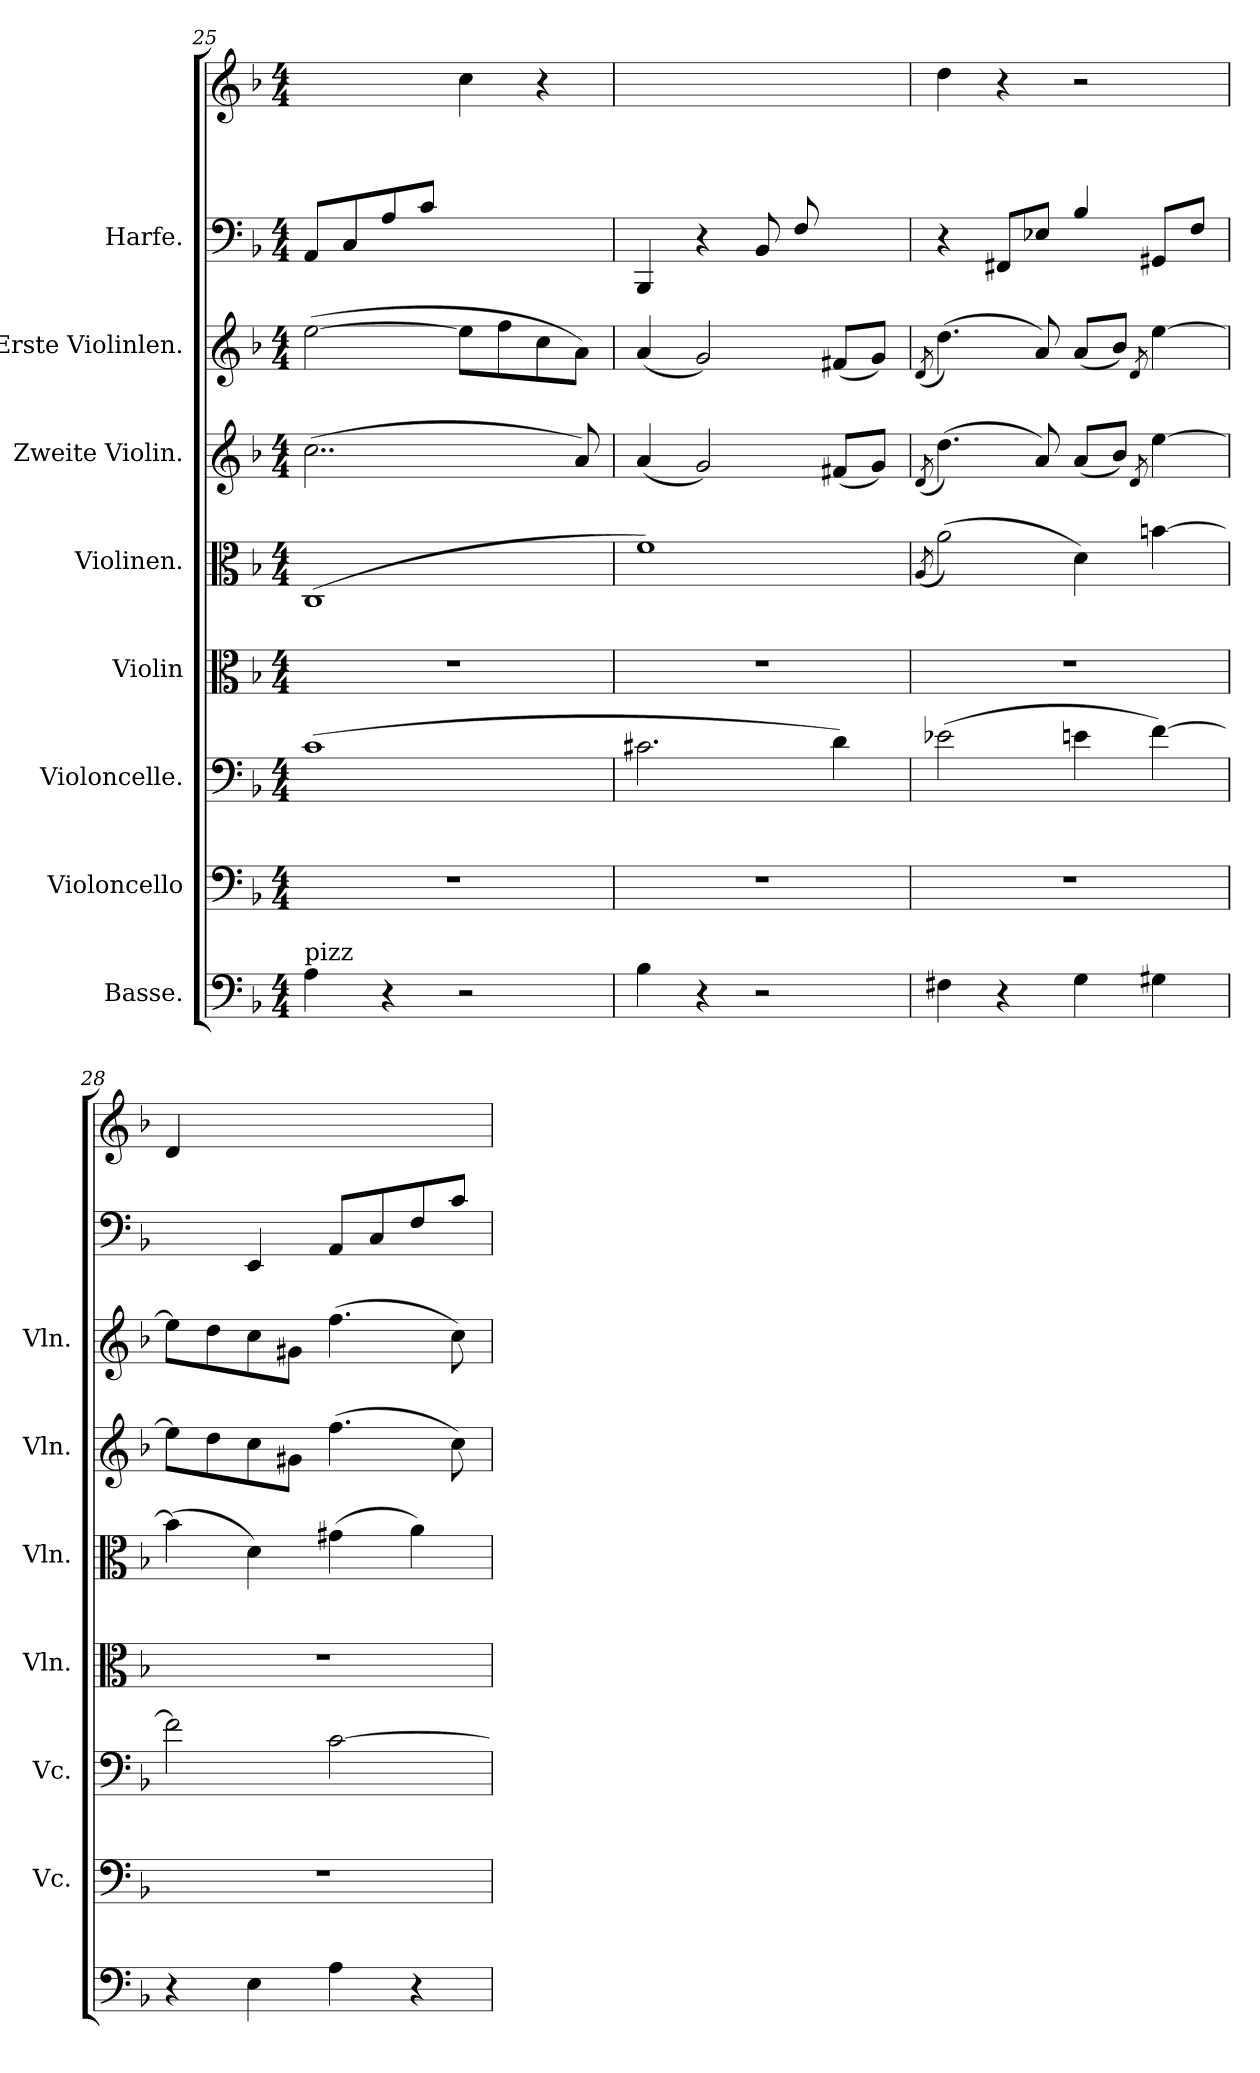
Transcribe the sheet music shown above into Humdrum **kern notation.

**kern	**kern	**kern	**kern	**kern	**kern	**kern	**kern	**kern
*part8	*part7	*part6	*part5	*part4	*part3	*part2	*part1	*part1
*staff9	*staff8	*staff7	*staff6	*staff5	*staff4	*staff3	*staff2	*staff1
*I"Basse.	*I"Violoncello	*I"Violoncelle.	*I"Violin	*I"Violinen.	*I"Zweite Violin.	*I"Erste Violinlen.	*I"Harfe.	*
*	*I'Vc.	*I'Vc.	*I'Vln.	*I'Vln.	*I'Vln.	*I'Vln.	*	*
*clefF4	*clefF4	*clefF4	*clefC3	*clefC3	*clefG2	*clefG2	*clefF4	*clefG2
*ITrd7c12	*	*	*	*	*	*	*	*
*k[b-]	*k[b-]	*k[b-]	*k[b-]	*k[b-]	*k[b-]	*k[b-]	*k[b-]	*k[b-]
*M4/4	*M4/4	*M4/4	*M4/4	*M4/4	*M4/4	*M4/4	*M4/4	*M4/4
=25	=25	=25	=25	=25	=25	=25	=25	=25
!LO:TX:a:t=pizz	!	!	!	!	!	!	!	!
4AA\	1r	(1c	1r	(>1C	(2..cc\	([2ee\	8AA/L	2ryy
.	.	.	.	.	.	.	8C/	.
4r	.	.	.	.	.	.	8A/	.
.	.	.	.	.	.	.	8c/J	.
2r	.	.	.	.	.	8ee\L]	2ryy	4cc\
.	.	.	.	.	.	8ff\	.	.
.	.	.	.	.	.	8cc\	.	4r
.	.	.	.	.	8a/)	8a\J)	.	.
=26	=26	=26	=26	=26	=26	=26	=26	=26
*	*	*	*	*	*	*	*^	*
4BB-\	1r	2.c#X\	1r	1f)	(4a/	(4a/	2ryy	4BBB-/	2ryy
4r	.	.	.	.	2g/)	2g/)	.	4r	.
2r	.	.	.	.	.	.	8BB-/L	2ryy	4ryy
.	.	.	.	.	.	.	8F/	.	.
.	.	4d\)	.	.	(8f#X/L	(8f#X/L	4ryy	.	8d\
.	.	.	.	.	8g/J)	8g/J)	.	.	8g\J
*	*	*	*	*	*	*	*v	*v	*
!!LO:PB:g=z
=27	=27	=27	=27	=27	=27	=27	=27	=27
.	.	.	.	(>8qA/	(>8qd/	(>8qd/	.	.
4FF#X\	1r	(2e-X\	1r	(2a\)	(4.dd\)	(4.dd\)	4r	4dd\
4r	.	.	.	.	.	.	8FF#X/L	4r
.	.	.	.	.	8a/)	8a/)	8E-X/J	.
4GG\	.	4en\	.	4d\)	(8a/L	(8a/L	4B-/	2r
.	.	.	.	.	8b-/J)	8b-/J)	.	.
.	.	.	.	.	8qd/	8qd/	.	.
4GG#X\	.	[4f\)	.	[4bn\	[4ee\	[4ee\	8GG#X/L	.
.	.	.	.	.	.	.	8F/J	.
=28	=28	=28	=28	=28	=28	=28	=28	=28
*	*	*	*	*	*	*	*	*MM47
4r	1r	2f\]	1r	(4bn\]	8ee\L]	8ee\L]	4ryy	4d/
.	.	.	.	.	8dd\	8dd\	.	.
4EE\	.	.	.	4d\)	8cc\	8cc\	4EE/	4ryy
.	.	.	.	.	8g#X\J	8g#X\J	.	.
4AA\	.	[2c\	.	(4g#X\	(4.ff\	(4.ff\	8AA/L	2ryy
.	.	.	.	.	.	.	8C/	.
4r	.	.	.	4a\)	.	.	8F/	.
.	.	.	.	.	8cc\)	8cc\)	8c/J	.
=	=	=	=	=	=	=	=	=
*-	*-	*-	*-	*-	*-	*-	*-	*-
